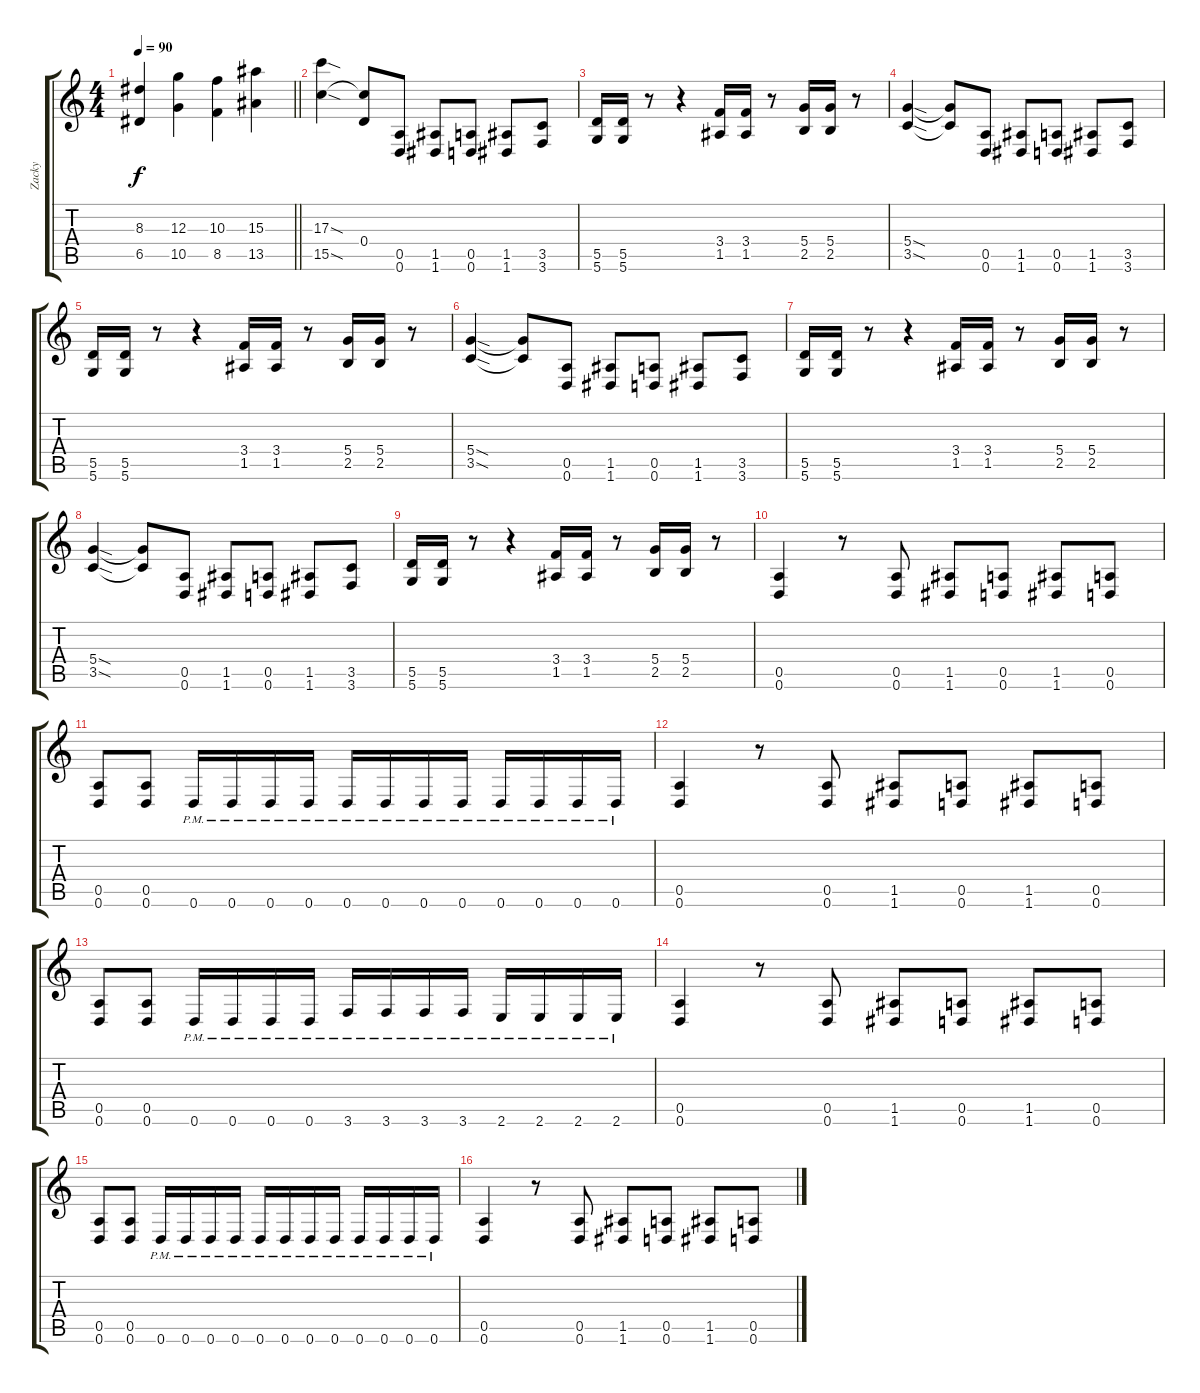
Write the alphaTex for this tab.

\track ("Zacky" "Zacky") {instrument distortionguitar}
\staff {score tabs}
\tuning (E4 B3 G3 D3 A2 D2) {hide}
\ts (4 4)
\tempo 90
\clef g2
\barLineRight lightlight
\ks c
(8.3 6.5).4{dy f} (12.3 10.5).4 (10.3 8.5).4 (15.3 13.5).4 |
(17.3{sod} 15.5{sod}).4 (0.4 15.5{t}).8 (0.5 0.6).8 (1.5 1.6).8 (0.5 0.6).8 (1.5 1.6).8 (3.5 3.6).8 |
(5.5 5.6).16 (5.5 5.6).16 r.8 r.4 (3.4 1.5).16 (3.4 1.5).16 r.8 (5.4 2.5).16 (5.4 2.5).16 r.8 |
(5.4{sod} 3.5{sod}).4 (5.4{t} 3.5{t}).8 (0.5 0.6).8 (1.5 1.6).8 (0.5 0.6).8 (1.5 1.6).8 (3.5 3.6).8 |
(5.5 5.6).16 (5.5 5.6).16 r.8 r.4 (3.4 1.5).16 (3.4 1.5).16 r.8 (5.4 2.5).16 (5.4 2.5).16 r.8 |
(5.4{sod} 3.5{sod}).4 (5.4{t} 3.5{t}).8 (0.5 0.6).8 (1.5 1.6).8 (0.5 0.6).8 (1.5 1.6).8 (3.5 3.6).8 |
(5.5 5.6).16 (5.5 5.6).16 r.8 r.4 (3.4 1.5).16 (3.4 1.5).16 r.8 (5.4 2.5).16 (5.4 2.5).16 r.8 |
(5.4{sod} 3.5{sod}).4 (5.4{t} 3.5{t}).8 (0.5 0.6).8 (1.5 1.6).8 (0.5 0.6).8 (1.5 1.6).8 (3.5 3.6).8 |
(5.5 5.6).16 (5.5 5.6).16 r.8 r.4 (3.4 1.5).16 (3.4 1.5).16 r.8 (5.4 2.5).16 (5.4 2.5).16 r.8 |
(0.5 0.6).4 r.8 (0.5 0.6).8 (1.5 1.6).8 (0.5 0.6).8 (1.5 1.6).8 (0.5 0.6).8 |
(0.5 0.6).8 (0.5 0.6).8 0.6{pm}.16 0.6{pm}.16 0.6{pm}.16 0.6{pm}.16 0.6{pm}.16 0.6{pm}.16 0.6{pm}.16 0.6{pm}.16 0.6{pm}.16 0.6{pm}.16 0.6{pm}.16 0.6{pm}.16 |
(0.5 0.6).4 r.8 (0.5 0.6).8 (1.5 1.6).8 (0.5 0.6).8 (1.5 1.6).8 (0.5 0.6).8 |
(0.5 0.6).8 (0.5 0.6).8 0.6{pm}.16 0.6{pm}.16 0.6{pm}.16 0.6{pm}.16 3.6{pm}.16 3.6{pm}.16 3.6{pm}.16 3.6{pm}.16 2.6{pm}.16 2.6{pm}.16 2.6{pm}.16 2.6{pm}.16 |
(0.5 0.6).4 r.8 (0.5 0.6).8 (1.5 1.6).8 (0.5 0.6).8 (1.5 1.6).8 (0.5 0.6).8 |
(0.5 0.6).8 (0.5 0.6).8 0.6{pm}.16 0.6{pm}.16 0.6{pm}.16 0.6{pm}.16 0.6{pm}.16 0.6{pm}.16 0.6{pm}.16 0.6{pm}.16 0.6{pm}.16 0.6{pm}.16 0.6{pm}.16 0.6{pm}.16 |
(0.5 0.6).4 r.8 (0.5 0.6).8 (1.5 1.6).8 (0.5 0.6).8 (1.5 1.6).8 (0.5 0.6).8
